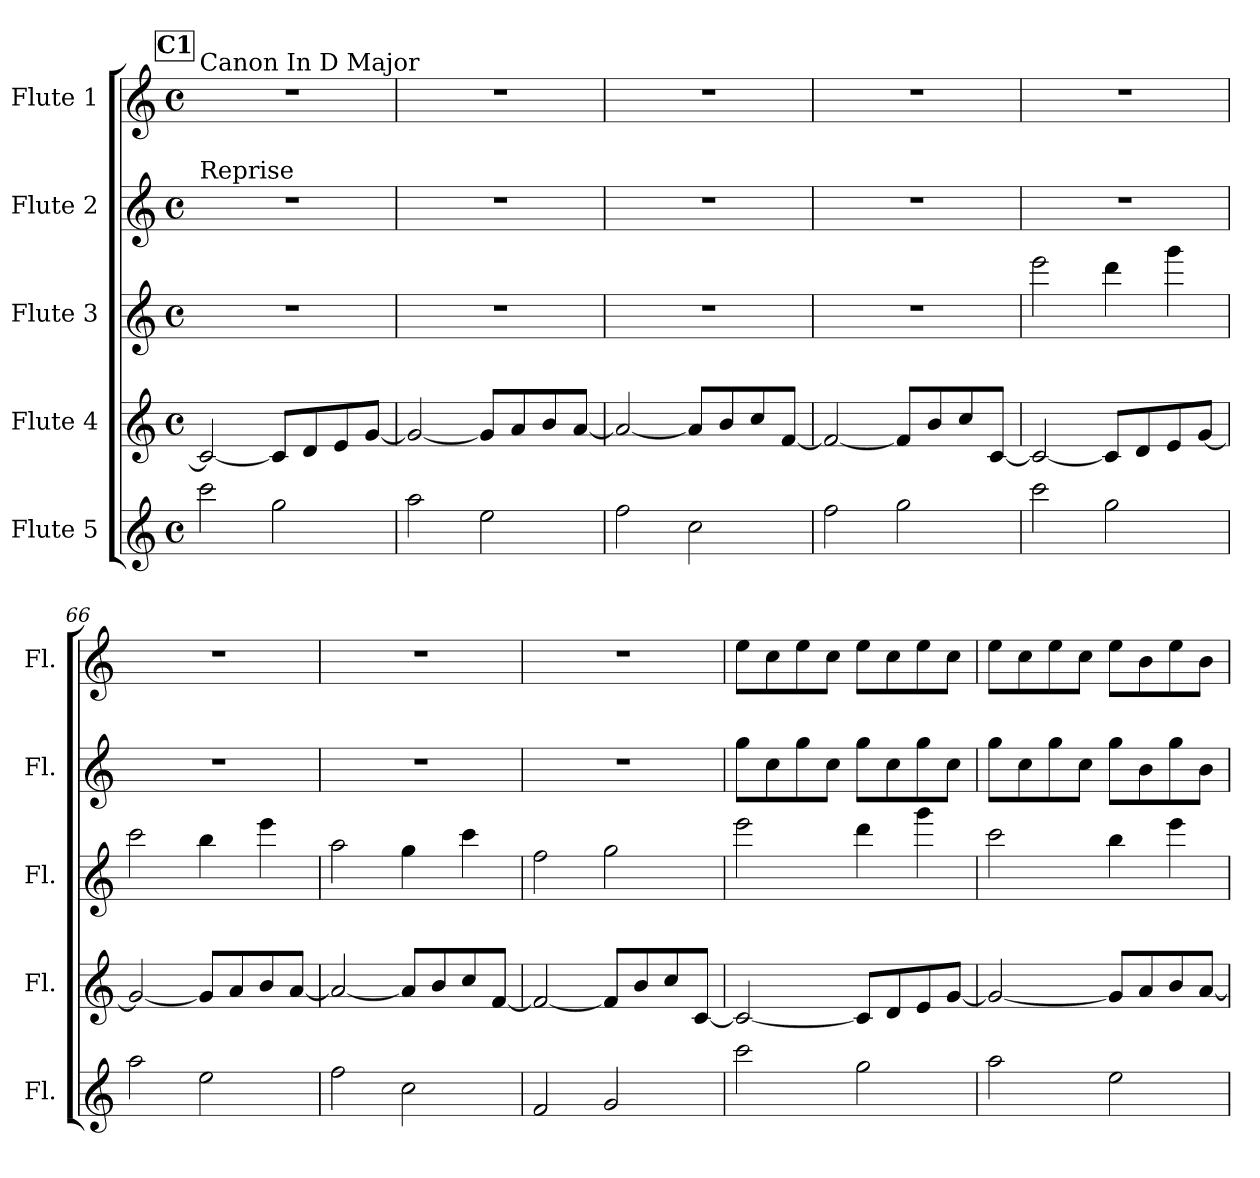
**kern	**kern	**kern	**kern	**kern
*part5	*part4	*part3	*part2	*part1
*staff5	*staff4	*staff3	*staff2	*staff1
*I"Flute 5	*I"Flute 4	*I"Flute 3	*I"Flute 2	*I"Flute 1
*I'Fl.	*I'Fl.	*I'Fl.	*I'Fl.	*I'Fl.
*clefG2	*clefG2	*clefG2	*clefG2	*clefG2
*k[]	*k[]	*k[]	*k[]	*k[]
*M4/4	*M4/4	*M4/4	*M4/4	*M4/4
*met(c)	*met(c)	*met(c)	*met(c)	*met(c)
!!LO:REH:place=s1:a:B:fs=14:t=C1
=61	=61	=61	=61	=61
!	!	!	!	!LO:TX:a:t=Canon In D Major
!	!	!	!LO:TX:a:t=Reprise	!
2ccc\	2c/_	1r	1r	1r
2gg\	8c/L]	.	.	.
.	8d/	.	.	.
.	8e/	.	.	.
.	[8g/J	.	.	.
=62	=62	=62	=62	=62
2aa\	2g/_	1r	1r	1r
2ee\	8g/L]	.	.	.
.	8a/	.	.	.
.	8b/	.	.	.
.	[8a/J	.	.	.
=63	=63	=63	=63	=63
2ff\	2a/_	1r	1r	1r
2cc\	8a/L]	.	.	.
.	8b/	.	.	.
.	8cc/	.	.	.
.	[8f/J	.	.	.
=64	=64	=64	=64	=64
2ff\	2f/_	1r	1r	1r
2gg\	8f/L]	.	.	.
.	8b/	.	.	.
.	8cc/	.	.	.
.	[8c/J	.	.	.
!!LO:PB:g=z
=65	=65	=65	=65	=65
2ccc\	2c/_	2eee\	1r	1r
2gg\	8c/L]	4ddd\	.	.
.	8d/	.	.	.
.	8e/	4ggg\	.	.
.	[8g/J	.	.	.
=66	=66	=66	=66	=66
2aa\	2g/_	2ccc\	1r	1r
2ee\	8g/L]	4bb\	.	.
.	8a/	.	.	.
.	8b/	4eee\	.	.
.	[8a/J	.	.	.
=67	=67	=67	=67	=67
2ff\	2a/_	2aa\	1r	1r
2cc\	8a/L]	4gg\	.	.
.	8b/	.	.	.
.	8cc/	4ccc\	.	.
.	[8f/J	.	.	.
=68	=68	=68	=68	=68
2f/	2f/_	2ff\	1r	1r
2g/	8f/L]	2gg\	.	.
.	8b/	.	.	.
.	8cc/	.	.	.
.	[8c/J	.	.	.
=69	=69	=69	=69	=69
2ccc\	2c/_	2eee\	8gg\L	8ee\L
.	.	.	8cc\	8cc\
.	.	.	8gg\	8ee\
.	.	.	8cc\J	8cc\J
2gg\	8c/L]	4ddd\	8gg\L	8ee\L
.	8d/	.	8cc\	8cc\
.	8e/	4ggg\	8gg\	8ee\
.	[8g/J	.	8cc\J	8cc\J
=70	=70	=70	=70	=70
2aa\	2g/_	2ccc\	8gg\L	8ee\L
.	.	.	8cc\	8cc\
.	.	.	8gg\	8ee\
.	.	.	8cc\J	8cc\J
2ee\	8g/L]	4bb\	8gg\L	8ee\L
.	8a/	.	8b\	8b\
.	8b/	4eee\	8gg\	8ee\
.	[8a/J	.	8b\J	8b\J
=	=	=	=	=
*-	*-	*-	*-	*-
